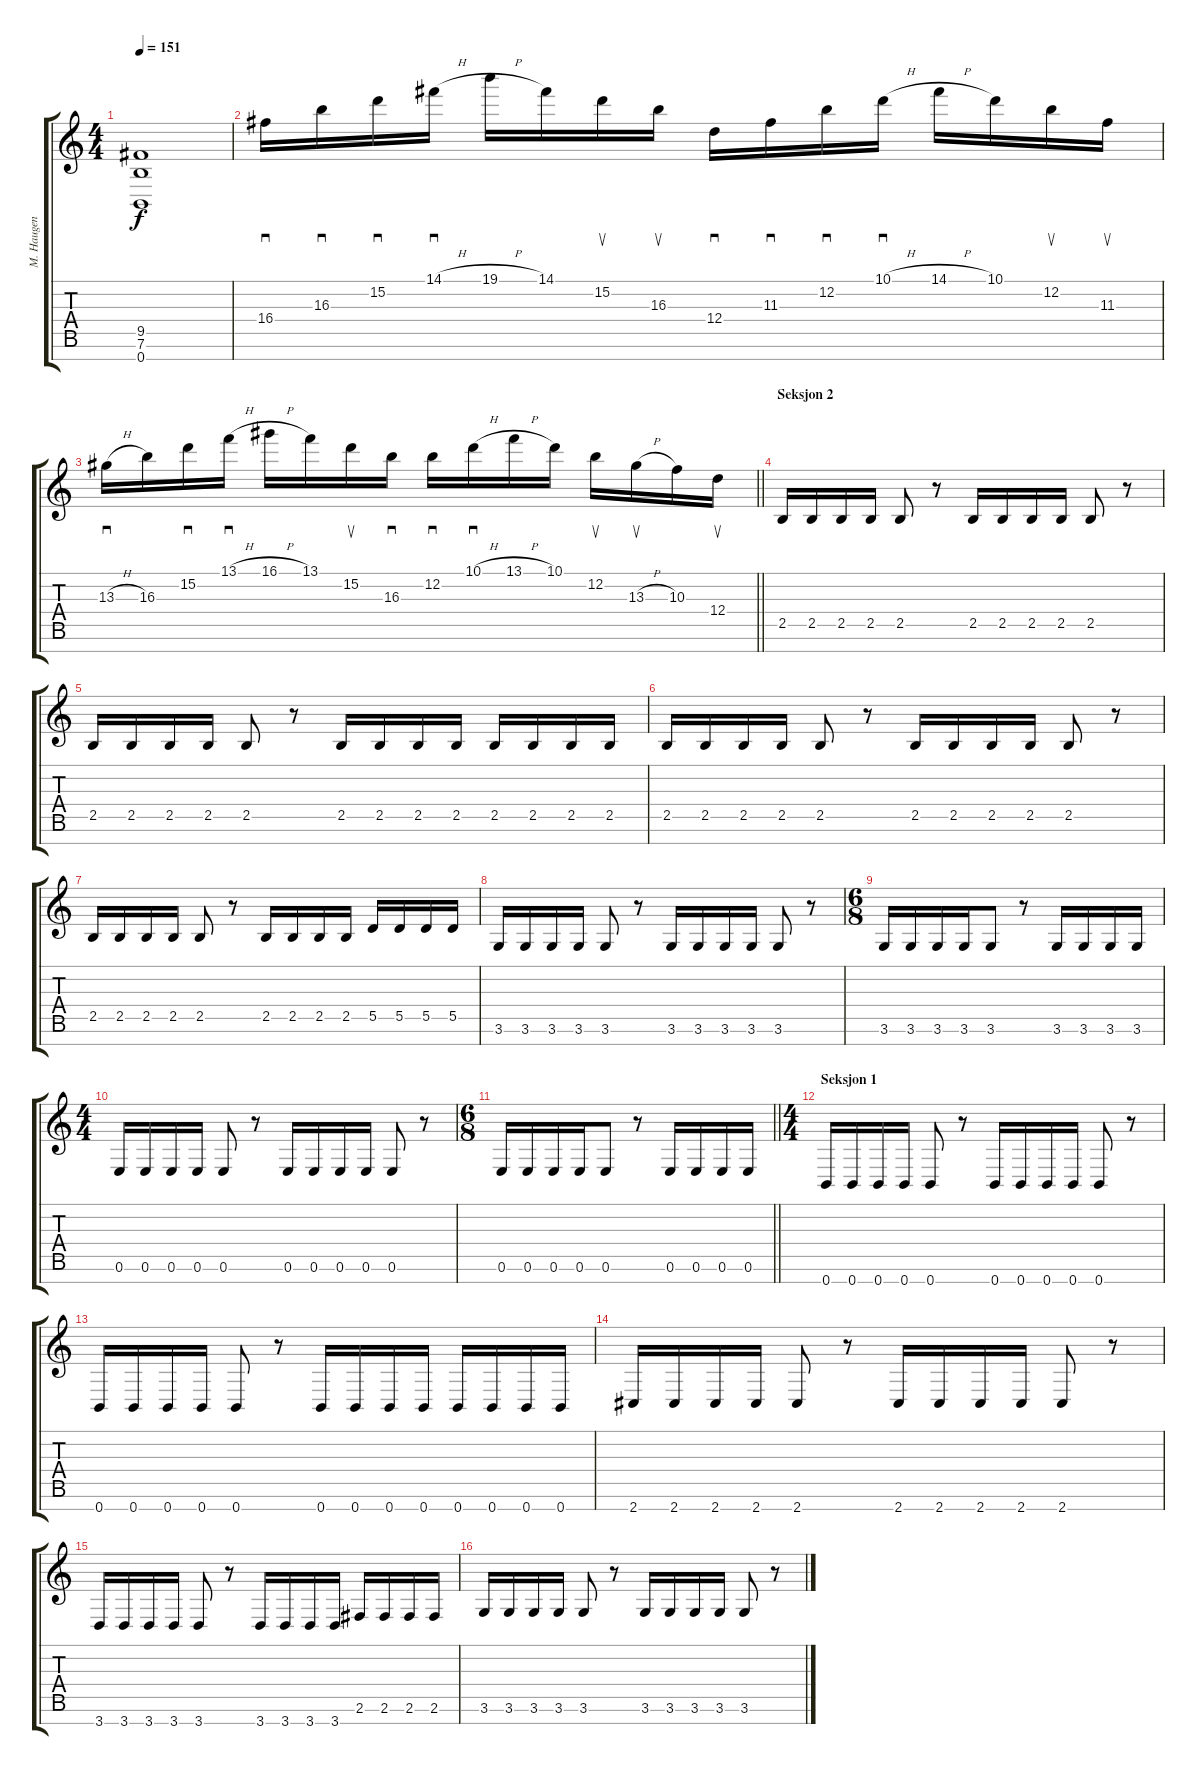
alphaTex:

\track ("M. Haugen" "M. Haugen") {instrument distortionguitar}
\staff {score tabs}
\tuning (E4 B3 G3 D3 A2 E2 B1) {hide}
\ts (4 4)
\tempo 151
\clef g2
\ks c
(9.5{t} 7.6{t} 0.7{t}).1{dy f} |
16.4.16{sd} 16.3.16{sd} 15.2.16{sd} 14.1{h}.16{sd} 19.1{h}.16 14.1.16 15.2.16{su} 16.3.16{su} 12.4.16{sd} 11.3.16{sd} 12.2.16{sd} 10.1{h}.16{sd} 14.1{h}.16 10.1.16 12.2.16{su} 11.3.16{su} |
\barLineRight lightlight
13.3{h}.16{sd} 16.3.16 15.2.16{sd} 13.1{h}.16{sd} 16.1{h}.16 13.1.16 15.2.16{su} 16.3.16{sd} 12.2.16{sd} 10.1{h}.16{sd} 13.1{h}.16 10.1.16 12.2.16{su} 13.3{h}.16{su} 10.3.16 12.4.16{su} |
\section ("" "Seksjon 2")
2.5.16 2.5.16 2.5.16 2.5.16 2.5.8 r.8 2.5.16 2.5.16 2.5.16 2.5.16 2.5.8 r.8 |
2.5.16 2.5.16 2.5.16 2.5.16 2.5.8 r.8 2.5.16 2.5.16 2.5.16 2.5.16 2.5.16 2.5.16 2.5.16 2.5.16 |
2.5.16 2.5.16 2.5.16 2.5.16 2.5.8 r.8 2.5.16 2.5.16 2.5.16 2.5.16 2.5.8 r.8 |
2.5.16 2.5.16 2.5.16 2.5.16 2.5.8 r.8 2.5.16 2.5.16 2.5.16 2.5.16 5.5.16 5.5.16 5.5.16 5.5.16 |
3.6.16 3.6.16 3.6.16 3.6.16 3.6.8 r.8 3.6.16 3.6.16 3.6.16 3.6.16 3.6.8 r.8 |
\ts (6 8)
3.6.16 3.6.16 3.6.16 3.6.16 3.6.8 r.8 3.6.16 3.6.16 3.6.16 3.6.16 |
\ts (4 4)
0.6.16 0.6.16 0.6.16 0.6.16 0.6.8 r.8 0.6.16 0.6.16 0.6.16 0.6.16 0.6.8 r.8 |
\ts (6 8)
\barLineRight lightlight
0.6.16 0.6.16 0.6.16 0.6.16 0.6.8 r.8 0.6.16 0.6.16 0.6.16 0.6.16 |
\ts (4 4)
\section ("" "Seksjon 1")
0.7.16 0.7.16 0.7.16 0.7.16 0.7.8 r.8 0.7.16 0.7.16 0.7.16 0.7.16 0.7.8 r.8 |
0.7.16 0.7.16 0.7.16 0.7.16 0.7.8 r.8 0.7.16 0.7.16 0.7.16 0.7.16 0.7.16 0.7.16 0.7.16 0.7.16 |
2.7.16 2.7.16 2.7.16 2.7.16 2.7.8 r.8 2.7.16 2.7.16 2.7.16 2.7.16 2.7.8 r.8 |
3.7.16 3.7.16 3.7.16 3.7.16 3.7.8 r.8 3.7.16 3.7.16 3.7.16 3.7.16 2.6.16 2.6.16 2.6.16 2.6.16 |
3.6.16 3.6.16 3.6.16 3.6.16 3.6.8 r.8 3.6.16 3.6.16 3.6.16 3.6.16 3.6.8 r.8
